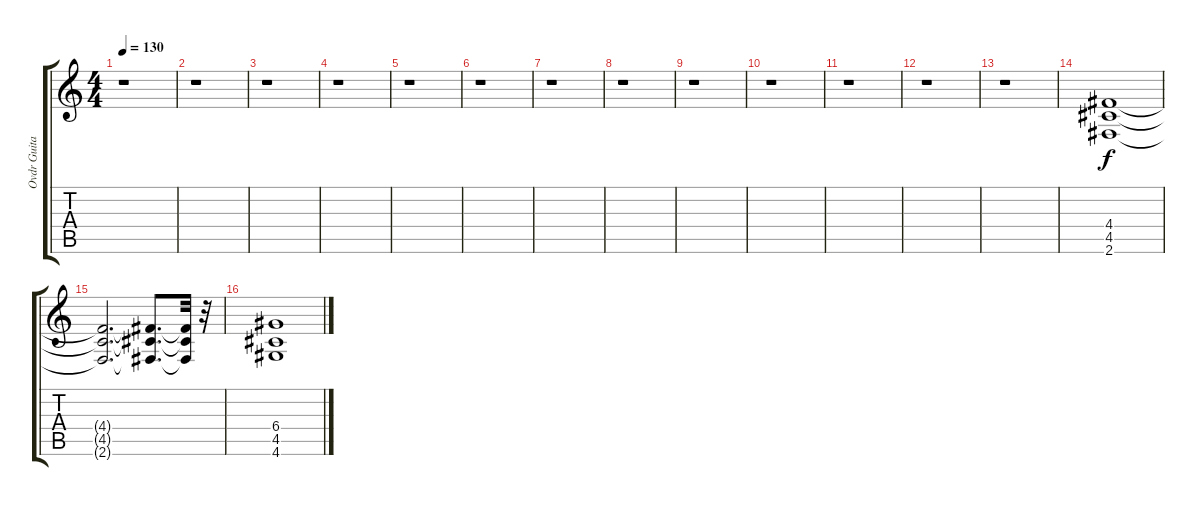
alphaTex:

\track ("Ovdr Guitar" "Ovdr Guita") {instrument overdrivenguitar}
\staff {score tabs}
\tuning (E4 B3 G3 D3 A2 E2) {hide}
\ts (4 4)
\tempo 130
\clef g2
\ks c
r.1{dy f} |
r.1 |
r.1 |
r.1 |
r.1 |
r.1 |
r.1 |
r.1 |
r.1 |
r.1 |
r.1 |
r.1 |
r.1 |
(4.4 4.5 2.6).1 |
(4.4{t} 4.5{t} 2.6{t}).2{d} (4.4{t} 4.5{t} 2.6{t}).8{d} (4.4{t} 4.5{t} 2.6{t}).32 r.32 |
(6.4 4.5 4.6).1
